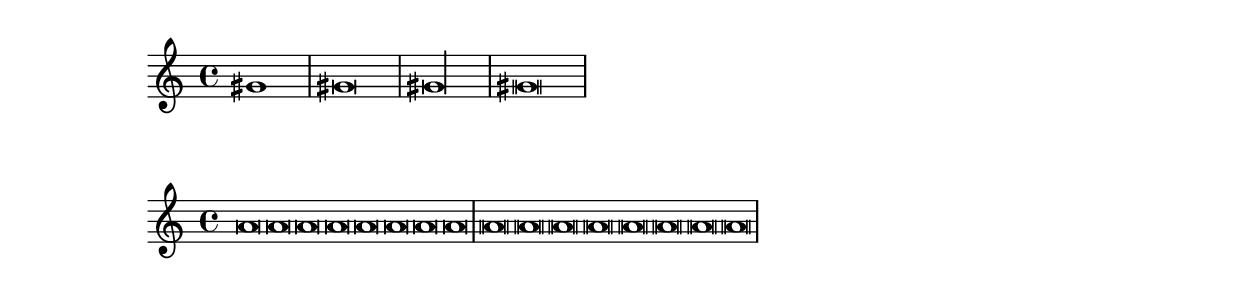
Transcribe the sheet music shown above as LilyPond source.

\version "2.16.0"

\header  {
  texidoc = "LilyPond knows that breves and longas are wider than whole notes
  (because of vertical lines on their sides).  Breves and longas don't collide
  with accidentals, barlines, neighbor notes etc.  The distance between
  accidental and note is the same for whole notes, breves and longas."
}

{ 
  gis'1
  gis'\breve*1/2
  gis'\longa*1/4
  \override NoteHead #'style = #'altdefault 
  gis'\breve*1/2
}

\score {
    \new Staff {
      \repeat unfold 8 { a'\breve*1/16 }
      \override NoteHead #'style = #'altdefault 
      \repeat unfold 8 { a'\breve*1/16 }
    }
    \layout {
        \context {
            \Score
            \override SpacingSpanner
            #'common-shortest-duration = #(ly:make-moment 1 1 )
        }
    }
}
